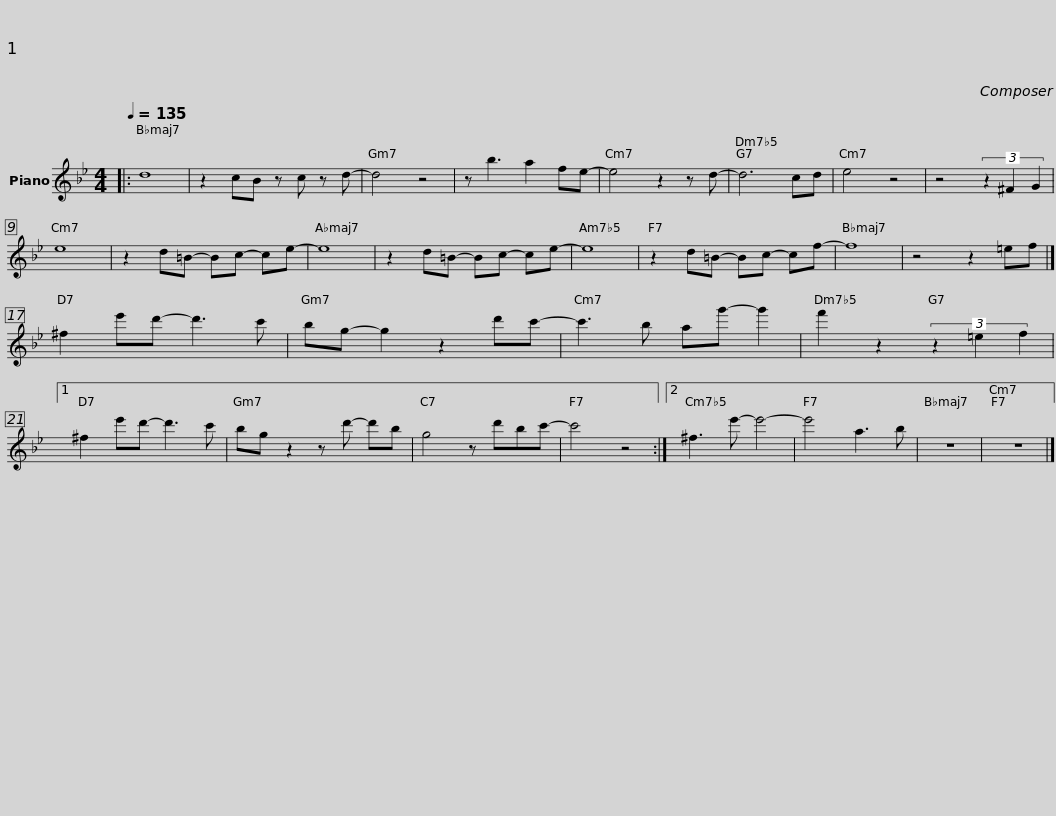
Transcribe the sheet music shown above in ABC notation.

X:1
L:1/8
Q:1/4=135
M:4/4
I:linebreak $
K:Bb
V:1 treble
V:1
|: d8 | z2 cB z c z d- | d4 z4 | z b3 a2 fe- |$ e4 z2 z d- | %5
 d6 cd | e4 z4 | z4 (3z2 ^F2 G2 |$ e8 | z2 d=B- Bc- ce- | %10
 e8 | z2 d=B- Bc- ce- |$ e8 | z2 d=B- Bc- cf- | f8 | %15
 z4 z2 =ef |]$ ^f2 e'd'- d'3 c' | bg- g2 z2 d'c'- | c'3 b ag'- g'2 | f'2 z2 (3z2 =e2 f2 |1$ %20
 ^f2 e'd'- d'3 c' | bg z2 z d'- d'b | g4 z d'bc'- | c'4 z4 :|2$ ^f3 e'- e'4- | %25
 e'4 a3 b | z8 | z8 |] %28
